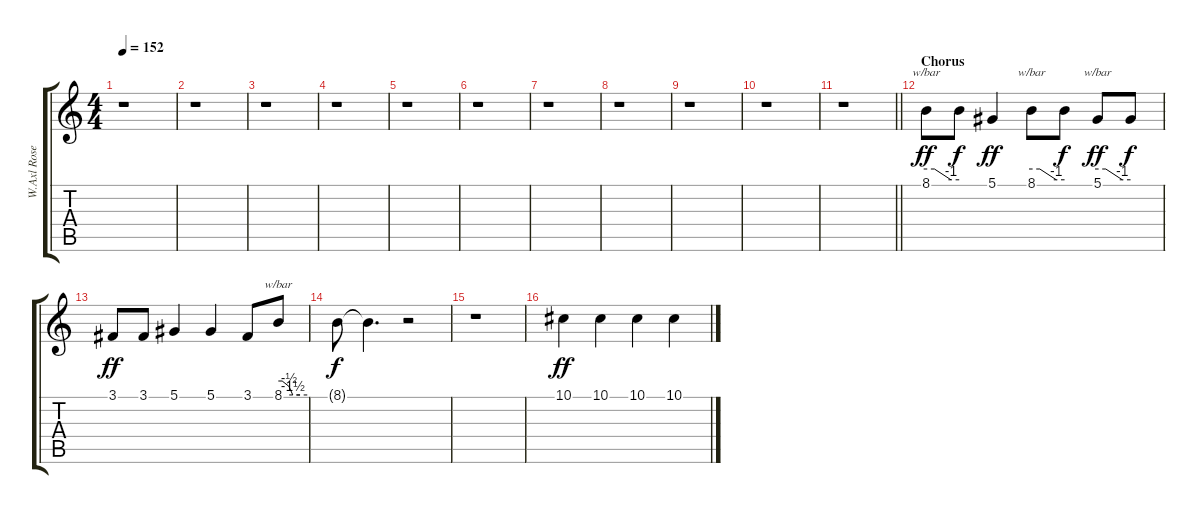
\track ("W.Axl Rose" "W.Axl Rose") {instrument lead2sawtooth}
\staff {score tabs}
\tuning (Eb4 Bb3 Gb3 Db3 Ab2 Eb2) {hide}
\ts (4 4)
\tempo 152
\clef g2
\ks c
r.1{dy f} |
r.1 |
r.1 |
r.1 |
r.1 |
r.1 |
r.1 |
r.1 |
r.1 |
r.1 |
\barLineRight lightlight
r.1 |
\section ("" "Chorus")
8.1.8{tbe (custom default 0 0 15 0 45 -4 60 -4) dy ff} 8.1{t}.8{dy f} 5.1.4{dy ff} 8.1.8{tbe (custom default 0 0 15 0 45 -4 60 -4)} 8.1{t}.8{dy f} 5.1.8{tbe (custom default 0 0 15 0 45 -4 60 -4) dy ff} 5.1{t}.8{dy f} |
3.1.8{dy ff} 3.1.8 5.1.4 5.1.4 3.1.8 8.1.8{tbe (custom default 0 0 8 0 22 -2 30 -6 45 -6 60 -6)} |
8.1{t}.8{dy f} 8.1{t}.4{d} r.2 |
r.1 |
10.1.4{dy ff} 10.1.4 10.1.4 10.1.4
